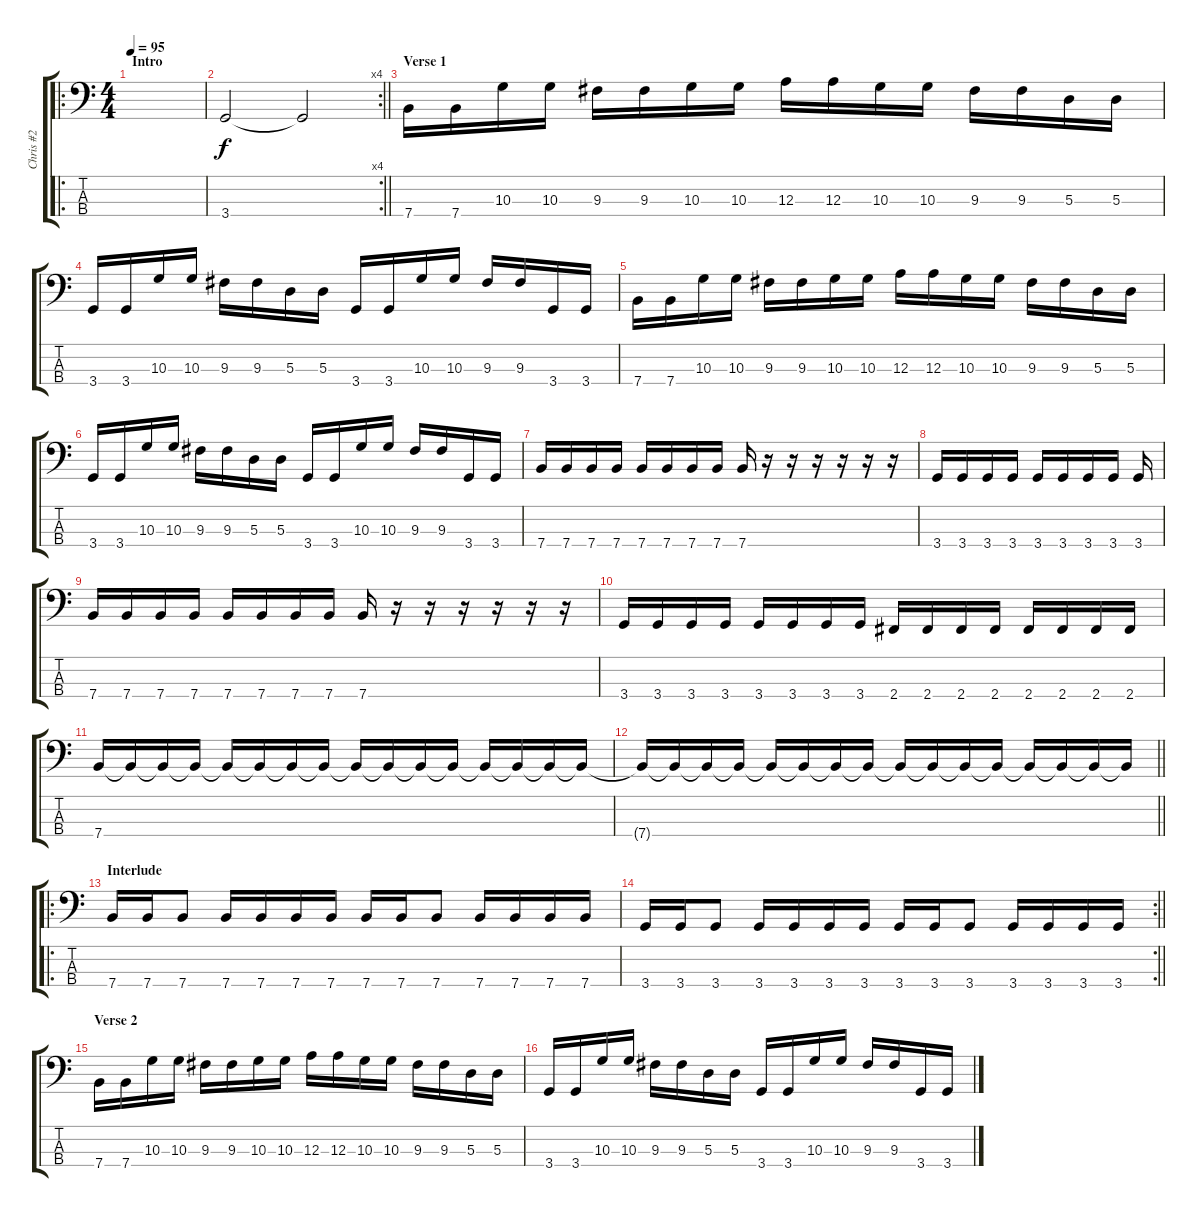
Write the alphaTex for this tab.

\track ("Chris #2" "Chris #2") {instrument electricbassfinger}
\staff {score tabs}
\tuning (G2 D2 A1 E1) {hide}
\ro
\ts (4 4)
\section ("" "Intro")
\tempo 95
\clef f4
\ks c
|
\rc 4
\barLineRight lightlight
3.4.2 3.4{t}.2 |
\section ("" "Verse 1")
7.4.16 7.4.16 10.3.16 10.3.16 9.3.16 9.3.16 10.3.16 10.3.16 12.3.16 12.3.16 10.3.16 10.3.16 9.3.16 9.3.16 5.3.16 5.3.16 |
3.4.16 3.4.16 10.3.16 10.3.16 9.3.16 9.3.16 5.3.16 5.3.16 3.4.16 3.4.16 10.3.16 10.3.16 9.3.16 9.3.16 3.4.16 3.4.16 |
7.4.16 7.4.16 10.3.16 10.3.16 9.3.16 9.3.16 10.3.16 10.3.16 12.3.16 12.3.16 10.3.16 10.3.16 9.3.16 9.3.16 5.3.16 5.3.16 |
3.4.16 3.4.16 10.3.16 10.3.16 9.3.16 9.3.16 5.3.16 5.3.16 3.4.16 3.4.16 10.3.16 10.3.16 9.3.16 9.3.16 3.4.16 3.4.16 |
7.4.16 7.4.16 7.4.16 7.4.16 7.4.16 7.4.16 7.4.16 7.4.16 7.4.16 r.16 r.16 r.16 r.16 r.16 r.16 |
3.4.16 3.4.16 3.4.16 3.4.16 3.4.16 3.4.16 3.4.16 3.4.16 3.4.16 |
7.4.16 7.4.16 7.4.16 7.4.16 7.4.16 7.4.16 7.4.16 7.4.16 7.4.16 r.16 r.16 r.16 r.16 r.16 r.16 |
3.4.16 3.4.16 3.4.16 3.4.16 3.4.16 3.4.16 3.4.16 3.4.16 2.4.16 2.4.16 2.4.16 2.4.16 2.4.16 2.4.16 2.4.16 2.4.16 |
7.4.16 7.4{t}.16 7.4{t}.16 7.4{t}.16 7.4{t}.16 7.4{t}.16 7.4{t}.16 7.4{t}.16 7.4{t}.16 7.4{t}.16 7.4{t}.16 7.4{t}.16 7.4{t}.16 7.4{t}.16 7.4{t}.16 7.4{t}.16 |
\barLineRight lightlight
7.4{t}.16 7.4{t}.16 7.4{t}.16 7.4{t}.16 7.4{t}.16 7.4{t}.16 7.4{t}.16 7.4{t}.16 7.4{t}.16 7.4{t}.16 7.4{t}.16 7.4{t}.16 7.4{t}.16 7.4{t}.16 7.4{t}.16 7.4{t}.16 |
\ro
\section ("" "Interlude")
7.4.16 7.4.16 7.4.8 7.4.16 7.4.16 7.4.16 7.4.16 7.4.16 7.4.16 7.4.8 7.4.16 7.4.16 7.4.16 7.4.16 |
\rc 2
\barLineRight lightlight
3.4.16 3.4.16 3.4.8 3.4.16 3.4.16 3.4.16 3.4.16 3.4.16 3.4.16 3.4.8 3.4.16 3.4.16 3.4.16 3.4.16 |
\section ("" "Verse 2")
7.4.16 7.4.16 10.3.16 10.3.16 9.3.16 9.3.16 10.3.16 10.3.16 12.3.16 12.3.16 10.3.16 10.3.16 9.3.16 9.3.16 5.3.16 5.3.16 |
3.4.16 3.4.16 10.3.16 10.3.16 9.3.16 9.3.16 5.3.16 5.3.16 3.4.16 3.4.16 10.3.16 10.3.16 9.3.16 9.3.16 3.4.16 3.4.16
